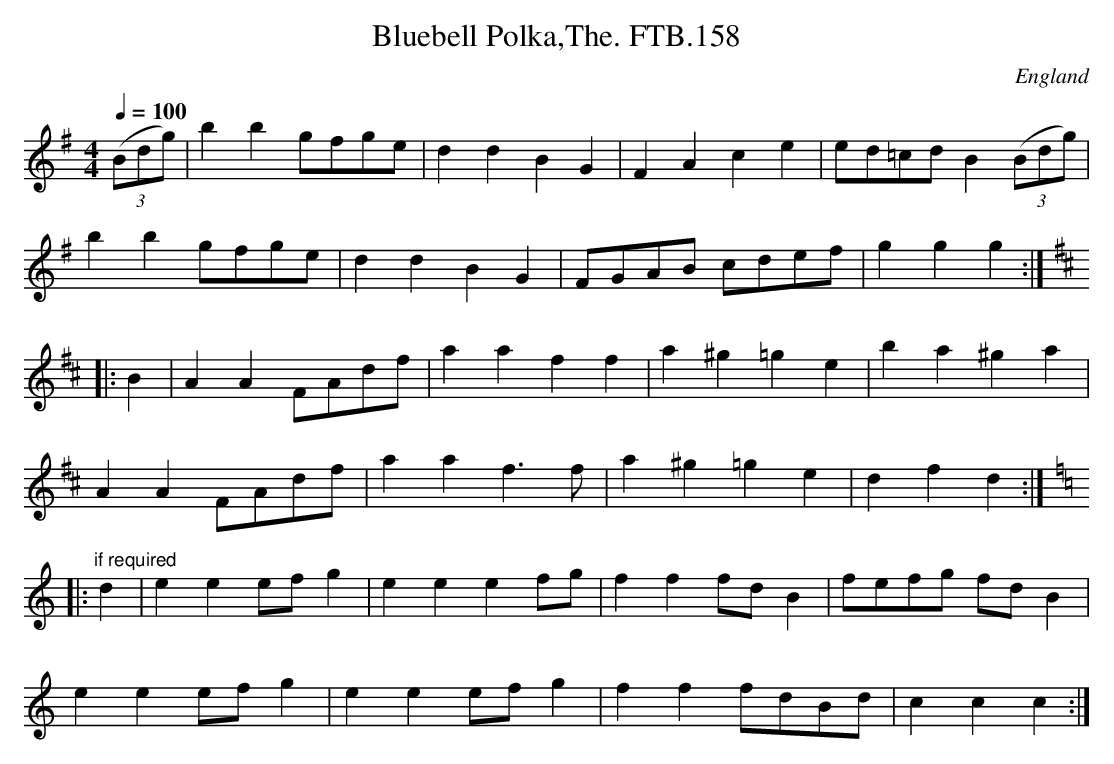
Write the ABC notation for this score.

X:1
T:Bluebell Polka,The. FTB.158
M:4/4
L:1/4
Q:100
O:England
K:G major
((3B/d/g/)|bb g/f/g/e/|dd BG|FA ce|e/d/=c/d/ B ((3B/d/g/)|
bb g/f/g/e/|dd BG|F/G/A/B/ c/d/e/f/|gg g::
K:D
B |AA F/A/d/f/|aa ff |a^g =ge|ba ^ga|
AA F/A/d/f/|aa f>f|a^g =ge|df d:|
K:C
|:"if required"d|ee e/f/g|ee ef/g/|ff f/d/B|f/e/f/g/ f/d/B|
ee e/f/g|ee e/f/g|ff f/d/B/d/|cc c:|
